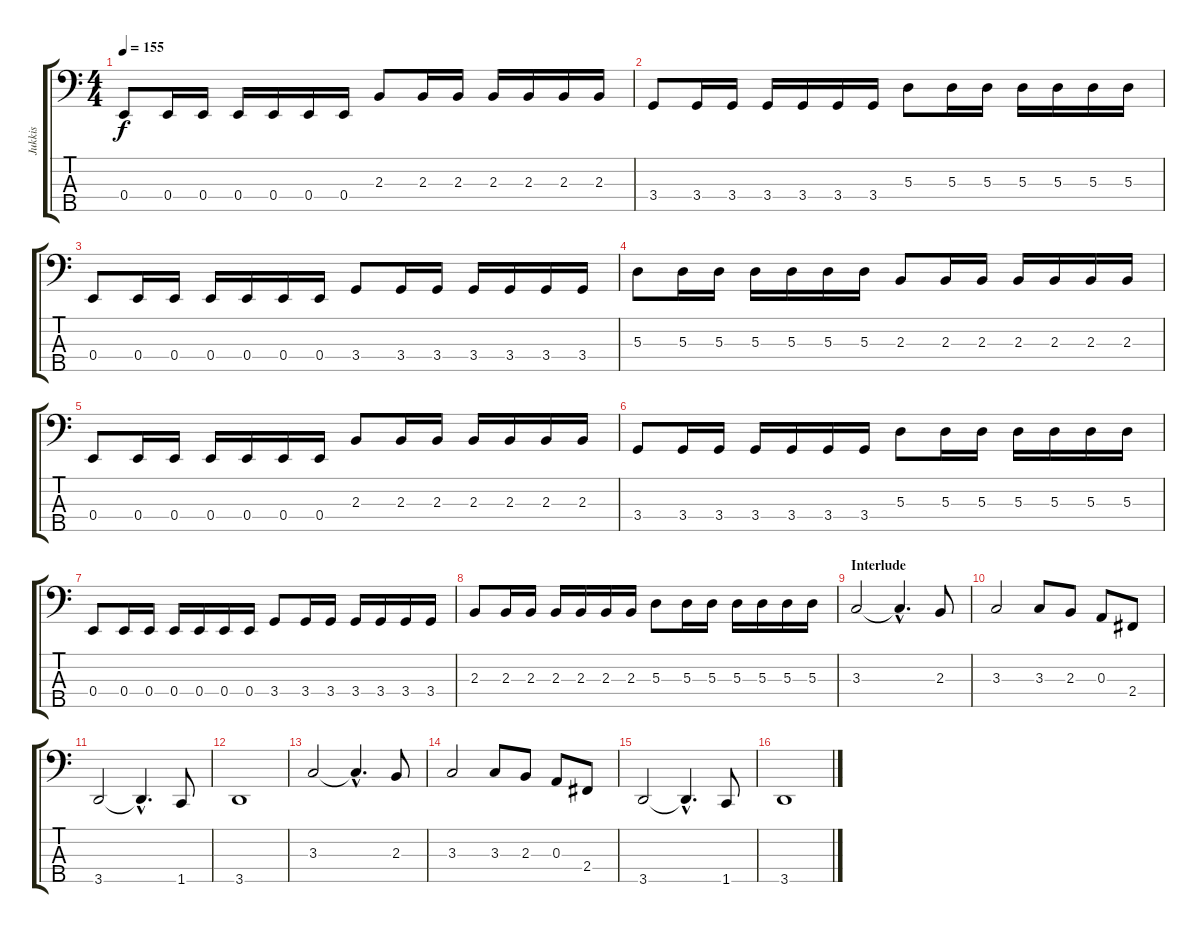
\track ("Jukkis" "Jukkis") {instrument electricbasspick}
\staff {score tabs}
\tuning (G2 D2 A1 E1 B0) {hide}
\ts (4 4)
\tempo 155
\clef f4
\ks c
0.4.8{dy f} 0.4.16 0.4.16 0.4.16 0.4.16 0.4.16 0.4.16 2.3.8 2.3.16 2.3.16 2.3.16 2.3.16 2.3.16 2.3.16 |
3.4.8 3.4.16 3.4.16 3.4.16 3.4.16 3.4.16 3.4.16 5.3.8 5.3.16 5.3.16 5.3.16 5.3.16 5.3.16 5.3.16 |
0.4.8 0.4.16 0.4.16 0.4.16 0.4.16 0.4.16 0.4.16 3.4.8 3.4.16 3.4.16 3.4.16 3.4.16 3.4.16 3.4.16 |
5.3.8 5.3.16 5.3.16 5.3.16 5.3.16 5.3.16 5.3.16 2.3.8 2.3.16 2.3.16 2.3.16 2.3.16 2.3.16 2.3.16 |
0.4.8 0.4.16 0.4.16 0.4.16 0.4.16 0.4.16 0.4.16 2.3.8 2.3.16 2.3.16 2.3.16 2.3.16 2.3.16 2.3.16 |
3.4.8 3.4.16 3.4.16 3.4.16 3.4.16 3.4.16 3.4.16 5.3.8 5.3.16 5.3.16 5.3.16 5.3.16 5.3.16 5.3.16 |
0.4.8 0.4.16 0.4.16 0.4.16 0.4.16 0.4.16 0.4.16 3.4.8 3.4.16 3.4.16 3.4.16 3.4.16 3.4.16 3.4.16 |
2.3.8 2.3.16 2.3.16 2.3.16 2.3.16 2.3.16 2.3.16 5.3.8 5.3.16 5.3.16 5.3.16 5.3.16 5.3.16 5.3.16 |
\section ("" "Interlude")
3.3.2 3.3{hac t}.4{d} 2.3.8 |
3.3.2 3.3.8 2.3.8 0.3.8 2.4.8 |
3.5.2 3.5{hac t}.4{d} 1.5.8 |
3.5.1 |
3.3.2 3.3{hac t}.4{d} 2.3.8 |
3.3.2 3.3.8 2.3.8 0.3.8 2.4.8 |
3.5.2 3.5{hac t}.4{d} 1.5.8 |
3.5.1
